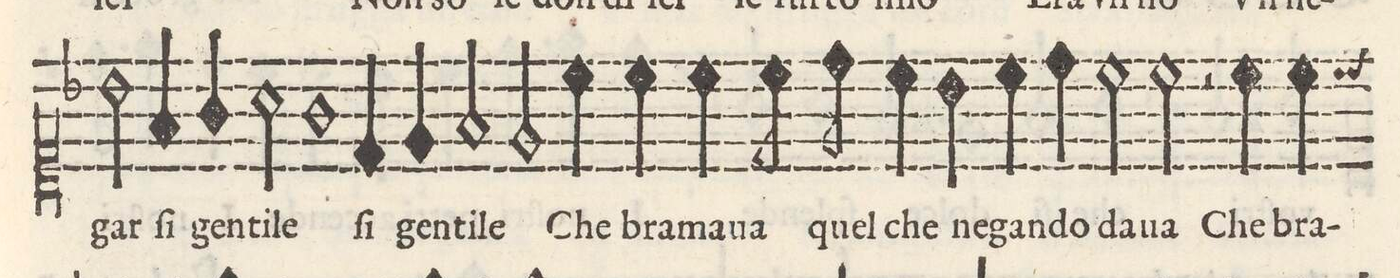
**kern	**text
*I"CANTO	*
*clefC1	*
*k[b-]	*
*met(C)	*
*M2/1	*
2b-\	-gar
4f/	ſì
4g/	gen-
=12-	=12-
2a\	-ti-
1g	-le
4d/	ſi
4e/	gen-
=13-	=13-
2f/	-ti-
2e/	-le
4cc\	Che
4cc\	bra-
4cc\	-ma-
8cc\	-ua
8dd\	quel
=14-	=14-
4cc\	che
4b-\	ne-
4cc\	-gan-
4dd\	-do
2cc\	da-
2cc\	-ua
=15-	=15-
2r	.
4cc\	Che
4cc\	bra-
*custos:cc	*
*-	*-
